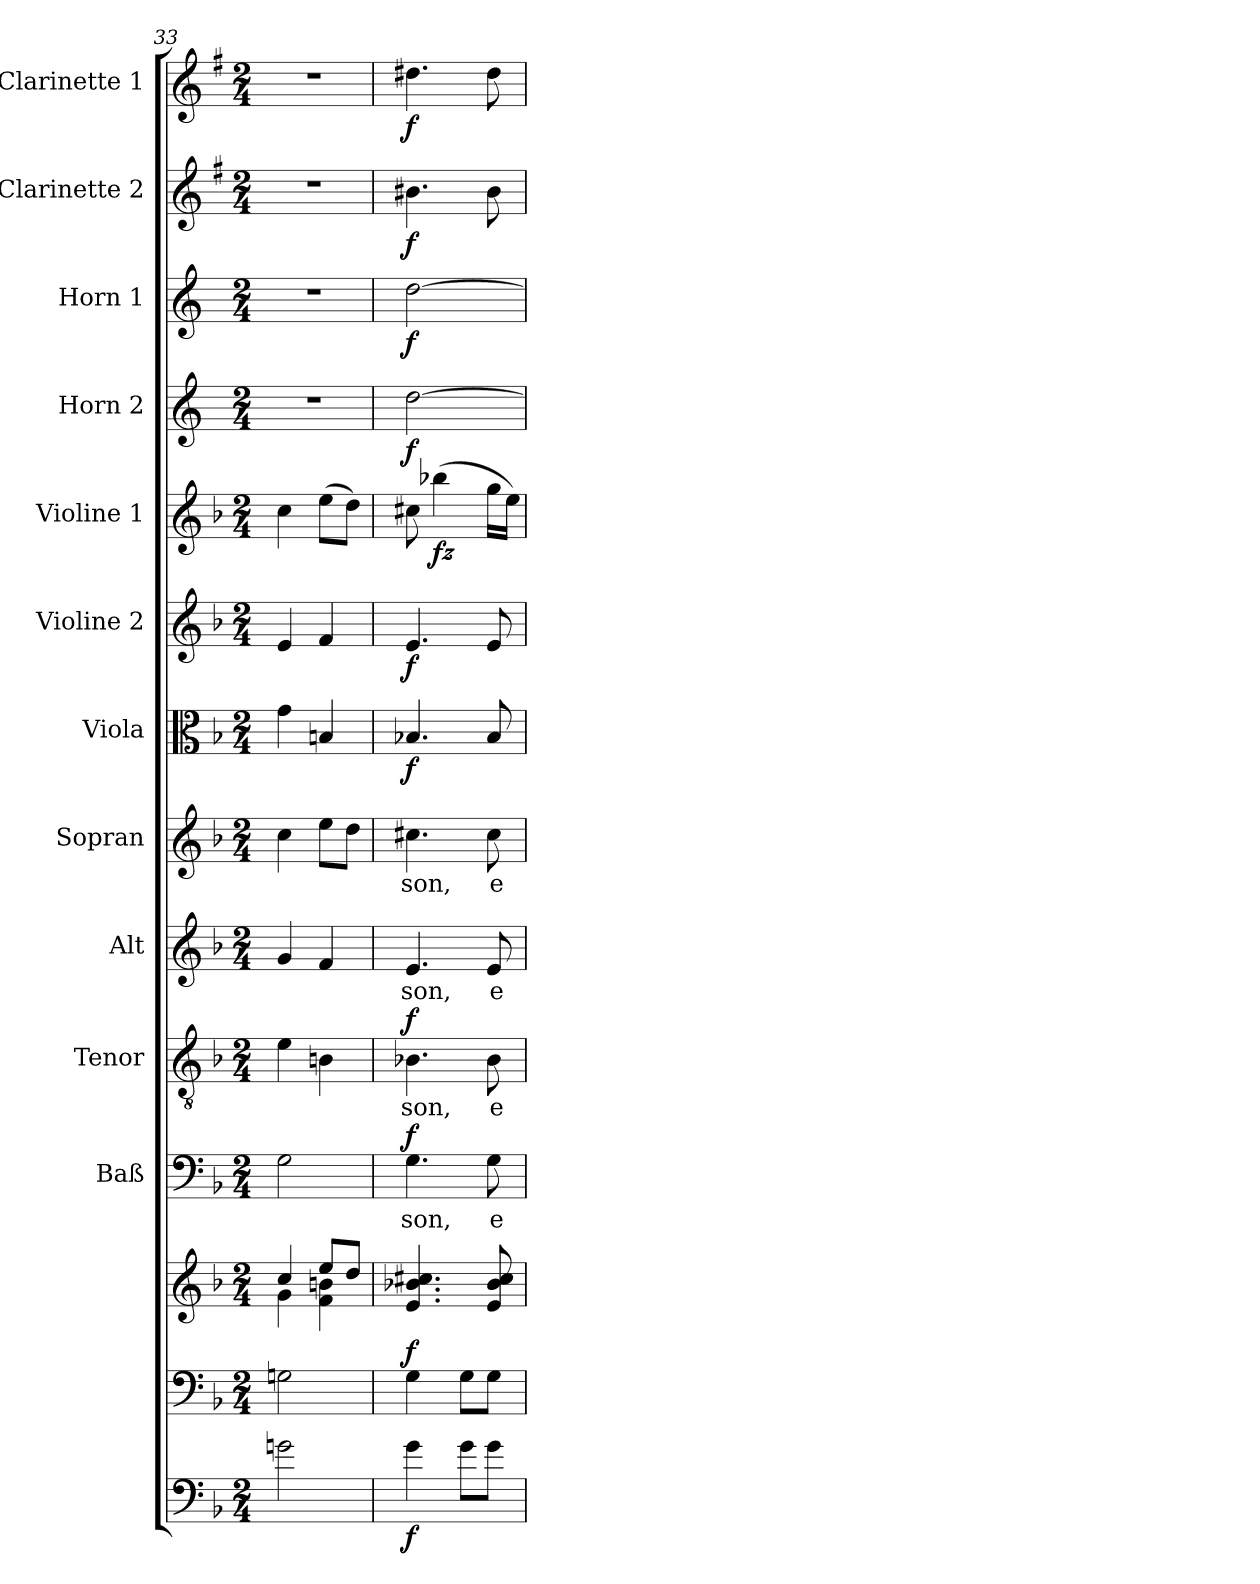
**kern	**dynam	**kern	**kern	**dynam	**kern	**text	**dynam	**kern	**text	**dynam	**kern	**text	**kern	**text	**kern	**dynam	**kern	**dynam	**kern	**dynam	**kern	**dynam	**kern	**dynam	**kern	**dynam	**kern	**dynam
*part13	*part13	*part12	*part12	*part12	*part11	*part11	*part11	*part10	*part10	*part10	*part9	*part9	*part8	*part8	*part7	*part7	*part6	*part6	*part5	*part5	*part4	*part4	*part3	*part3	*part2	*part2	*part1	*part1
*staff14	*staff14	*staff13	*staff12	*staff12/13	*staff11	*staff11	*staff11	*staff10	*staff10	*staff10	*staff9	*staff9	*staff8	*staff8	*staff7	*staff7	*staff6	*staff6	*staff5	*staff5	*staff4	*staff4	*staff3	*staff3	*staff2	*staff2	*staff1	*staff1
*	*	*	*	*	*I"Baß	*	*	*I"Tenor	*	*	*I"Alt	*	*I"Sopran	*	*I"Viola	*	*I"Violine 2	*	*I"Violine 1	*	*I"Horn 2	*	*I"Horn 1	*	*I"Clarinette 2	*	*I"Clarinette 1	*
*	*	*	*	*	*I'Baß	*	*	*I'Ten	*	*	*I'Alt	*	*I'Sop	*	*I'Vla.	*	*I'Vln. 2	*	*I'Vln. 1	*	*I'Hrn. 2	*	*I'Hrn. 1	*	*	*	*	*
*clefF4	*	*clefF4	*clefG2	*	*clefF4	*	*	*clefGv2	*	*	*clefG2	*	*clefG2	*	*clefC3	*	*clefG2	*	*clefG2	*	*clefG2	*	*clefG2	*	*clefG2	*	*clefG2	*
*ITrd7c12	*	*	*	*	*	*	*	*	*	*	*	*	*	*	*	*	*	*	*	*	*ITrd4c7	*	*ITrd4c7	*	*ITrd1c2	*	*ITrd1c2	*
*k[b-]	*	*k[b-]	*k[b-]	*	*k[b-]	*	*	*k[b-]	*	*	*k[b-]	*	*k[b-]	*	*k[b-]	*	*k[b-]	*	*k[b-]	*	*k[b-]	*	*k[b-]	*	*k[b-]	*	*k[b-]	*
*F:	*	*F:	*F:	*	*F:	*	*	*F:	*	*	*F:	*	*F:	*	*F:	*	*F:	*	*F:	*	*F:	*	*F:	*	*F:	*	*F:	*
*M2/4	*	*M2/4	*M2/4	*	*M2/4	*	*	*M2/4	*	*	*M2/4	*	*M2/4	*	*M2/4	*	*M2/4	*	*M2/4	*	*M2/4	*	*M2/4	*	*M2/4	*	*M2/4	*
=33	=33	=33	=33	=33	=33	=33	=33	=33	=33	=33	=33	=33	=33	=33	=33	=33	=33	=33	=33	=33	=33	=33	=33	=33	=33	=33	=33	=33
*	*	*	*^	*	*	*	*	*	*	*	*	*	*	*	*	*	*	*	*	*	*	*	*	*	*	*	*	*
2Gn\	.	2Gn\	4cc/	4g\	.	2G\	.	.	4e\	.	.	4g/	.	4cc\	.	4g\	.	4e/	.	4cc\	.	2r	.	2r	.	2r	.	2r	.
.	.	.	8ee/L	4f\ 4bn\	.	.	.	.	4Bn\	.	.	4f/	.	8ee\L	.	4Bn/	.	4f/	.	(>8ee\L	.	.	.	.	.	.	.	.	.
.	.	.	8dd/J	.	.	.	.	.	.	.	.	.	.	8dd\J	.	.	.	.	.	8dd\J)	.	.	.	.	.	.	.	.	.
*	*	*	*v	*v	*	*	*	*	*	*	*	*	*	*	*	*	*	*	*	*	*	*	*	*	*	*	*	*	*
=34	=34	=34	=34	=34	=34	=34	=34	=34	=34	=34	=34	=34	=34	=34	=34	=34	=34	=34	=34	=34	=34	=34	=34	=34	=34	=34	=34	=34
!	!LO:DY:b	!	!	!LO:DY:a=2	!	!LO:LY:b	!LO:DY:a	!	!LO:LY:b	!LO:DY:a	!	!LO:LY:b	!	!LO:LY:b	!	!LO:DY:b	!	!LO:DY:b	!	!	!	!LO:DY:b	!	!LO:DY:b	!	!LO:DY:b	!	!LO:DY:b
4G\	f	4G\	4.e/ 4.b-X/ 4.cc#X/	f	4.G\	-son,	f	4.B-X\	-son,	f	4.e/	-son,	4.cc#X\	-son,	4.B-X/	f	4.e/	f	8cc#X\	.	[2g\	f	[2g\	f	4.a#X\	f	4.cc#X\	f
!	!	!	!	!	!	!	!	!	!	!	!	!	!	!	!	!	!	!	!	!LO:DY:b	!	!	!	!	!	!	!	!
.	.	.	.	.	.	.	.	.	.	.	.	.	.	.	.	.	.	.	(>4bb-X\	fz	.	.	.	.	.	.	.	.
8G\L	.	8G\L	.	.	.	.	.	.	.	.	.	.	.	.	.	.	.	.	.	.	.	.	.	.	.	.	.	.
!	!	!	!	!	!	!LO:LY:b	!	!	!LO:LY:b	!	!	!LO:LY:b	!	!LO:LY:b	!	!	!	!	!	!	!	!	!	!	!	!	!	!
8G\J	.	8G\J	8e/ 8b-/ 8cc#/	.	8G\	e-	.	8B-\	e-	.	8e/	e-	8cc#\	e-	8B-/	.	8e/	.	16gg\LL	.	.	.	.	.	8a#\	.	8cc#\	.
.	.	.	.	.	.	.	.	.	.	.	.	.	.	.	.	.	.	.	16ee\JJ)	.	.	.	.	.	.	.	.	.
=	=	=	=	=	=	=	=	=	=	=	=	=	=	=	=	=	=	=	=	=	=	=	=	=	=	=	=	=
*-	*-	*-	*-	*-	*-	*-	*-	*-	*-	*-	*-	*-	*-	*-	*-	*-	*-	*-	*-	*-	*-	*-	*-	*-	*-	*-	*-	*-
